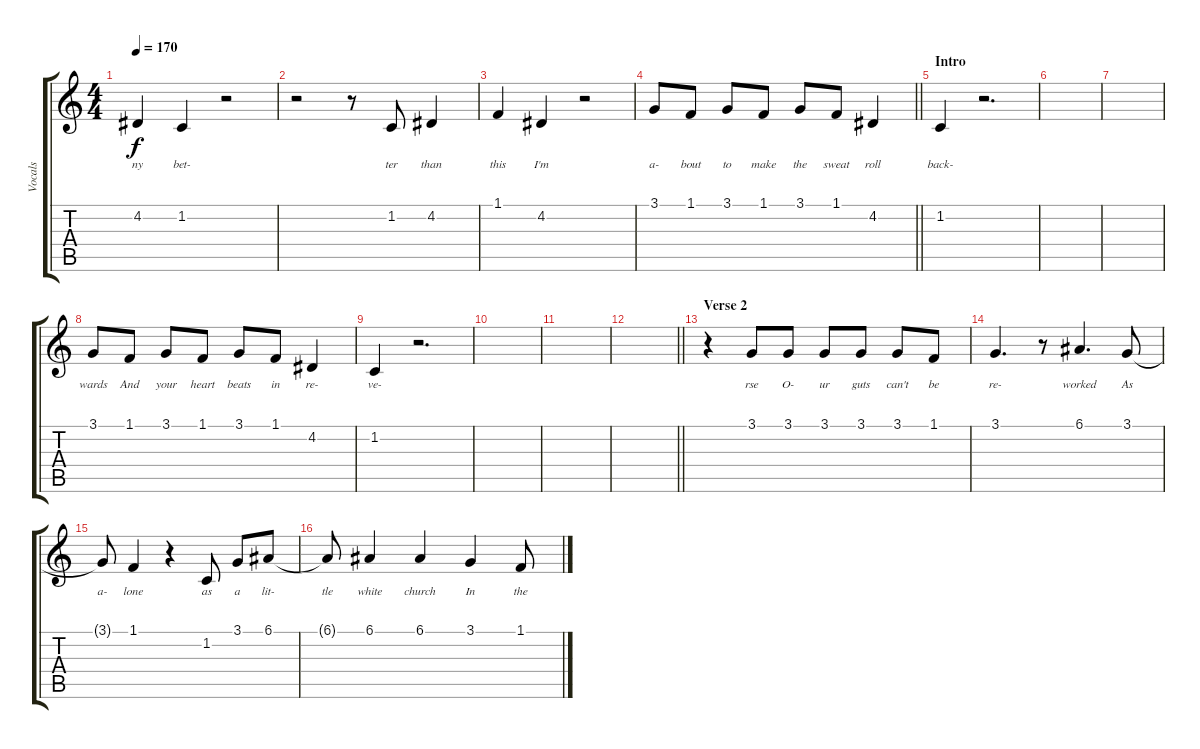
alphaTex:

\track ("Vocals" "Vocals") {instrument bassoon}
\staff {score tabs}
\tuning (E4 B3 G3 D3 A2 E2) {hide}
\ts (4 4)
\tempo 170
\clef g2
\ks c
4.2.4{lyrics (0 "ny") lyrics (1 "") lyrics (2 "") lyrics (3 "") lyrics (4 "") dy f} 1.2.4{lyrics (0 "bet-") lyrics (1 "") lyrics (2 "") lyrics (3 "") lyrics (4 "")} r.2 |
r.2 r.8 1.2.8{lyrics (0 "ter") lyrics (1 "") lyrics (2 "") lyrics (3 "") lyrics (4 "")} 4.2.4{lyrics (0 "than") lyrics (1 "") lyrics (2 "") lyrics (3 "") lyrics (4 "")} |
1.1.4{lyrics (0 "this") lyrics (1 "") lyrics (2 "") lyrics (3 "") lyrics (4 "")} 4.2.4{lyrics (0 "I'm") lyrics (1 "") lyrics (2 "") lyrics (3 "") lyrics (4 "")} r.2 |
\barLineRight lightlight
3.1.8{lyrics (0 "a-") lyrics (1 "") lyrics (2 "") lyrics (3 "") lyrics (4 "")} 1.1.8{lyrics (0 "bout") lyrics (1 "") lyrics (2 "") lyrics (3 "") lyrics (4 "")} 3.1.8{lyrics (0 "to") lyrics (1 "") lyrics (2 "") lyrics (3 "") lyrics (4 "")} 1.1.8{lyrics (0 "make") lyrics (1 "") lyrics (2 "") lyrics (3 "") lyrics (4 "")} 3.1.8{lyrics (0 "the") lyrics (1 "") lyrics (2 "") lyrics (3 "") lyrics (4 "")} 1.1.8{lyrics (0 "sweat") lyrics (1 "") lyrics (2 "") lyrics (3 "") lyrics (4 "")} 4.2.4{lyrics (0 "roll") lyrics (1 "") lyrics (2 "") lyrics (3 "") lyrics (4 "")} |
\section ("" "Intro")
1.2.4{lyrics (0 "back-") lyrics (1 "") lyrics (2 "") lyrics (3 "") lyrics (4 "")} r.2{d} |
|
|
3.1.8{lyrics (0 "wards") lyrics (1 "") lyrics (2 "") lyrics (3 "") lyrics (4 "")} 1.1.8{lyrics (0 "And") lyrics (1 "") lyrics (2 "") lyrics (3 "") lyrics (4 "")} 3.1.8{lyrics (0 "your") lyrics (1 "") lyrics (2 "") lyrics (3 "") lyrics (4 "")} 1.1.8{lyrics (0 "heart") lyrics (1 "") lyrics (2 "") lyrics (3 "") lyrics (4 "")} 3.1.8{lyrics (0 "beats") lyrics (1 "") lyrics (2 "") lyrics (3 "") lyrics (4 "")} 1.1.8{lyrics (0 "in") lyrics (1 "") lyrics (2 "") lyrics (3 "") lyrics (4 "")} 4.2.4{lyrics (0 "re-") lyrics (1 "") lyrics (2 "") lyrics (3 "") lyrics (4 "")} |
1.2.4{lyrics (0 "ve-") lyrics (1 "") lyrics (2 "") lyrics (3 "") lyrics (4 "")} r.2{d} |
|
|
\barLineRight lightlight
|
\section ("" "Verse 2")
r.4 3.1.8{lyrics (0 "rse") lyrics (1 "") lyrics (2 "") lyrics (3 "") lyrics (4 "")} 3.1.8{lyrics (0 "O-") lyrics (1 "") lyrics (2 "") lyrics (3 "") lyrics (4 "")} 3.1.8{lyrics (0 "ur") lyrics (1 "") lyrics (2 "") lyrics (3 "") lyrics (4 "")} 3.1.8{lyrics (0 "guts") lyrics (1 "") lyrics (2 "") lyrics (3 "") lyrics (4 "")} 3.1.8{lyrics (0 "can't") lyrics (1 "") lyrics (2 "") lyrics (3 "") lyrics (4 "")} 1.1.8{lyrics (0 "be") lyrics (1 "") lyrics (2 "") lyrics (3 "") lyrics (4 "")} |
3.1.4{d lyrics (0 "re-") lyrics (1 "") lyrics (2 "") lyrics (3 "") lyrics (4 "")} r.8 6.1.4{d lyrics (0 "worked") lyrics (1 "") lyrics (2 "") lyrics (3 "") lyrics (4 "")} 3.1.8{lyrics (0 "As") lyrics (1 "") lyrics (2 "") lyrics (3 "") lyrics (4 "")} |
3.1{t}.8{lyrics (0 "a-") lyrics (1 "") lyrics (2 "") lyrics (3 "") lyrics (4 "")} 1.1.4{lyrics (0 "lone") lyrics (1 "") lyrics (2 "") lyrics (3 "") lyrics (4 "")} r.4 1.2.8{lyrics (0 "as") lyrics (1 "") lyrics (2 "") lyrics (3 "") lyrics (4 "")} 3.1.8{lyrics (0 "a") lyrics (1 "") lyrics (2 "") lyrics (3 "") lyrics (4 "")} 6.1.8{lyrics (0 "lit-") lyrics (1 "") lyrics (2 "") lyrics (3 "") lyrics (4 "")} |
6.1{t}.8{lyrics (0 "tle") lyrics (1 "") lyrics (2 "") lyrics (3 "") lyrics (4 "")} 6.1.4{lyrics (0 "white") lyrics (1 "") lyrics (2 "") lyrics (3 "") lyrics (4 "")} 6.1.4{lyrics (0 "church") lyrics (1 "") lyrics (2 "") lyrics (3 "") lyrics (4 "")} 3.1.4{lyrics (0 "In") lyrics (1 "") lyrics (2 "") lyrics (3 "") lyrics (4 "")} 1.1.8{lyrics (0 "the") lyrics (1 "") lyrics (2 "") lyrics (3 "") lyrics (4 "")}
